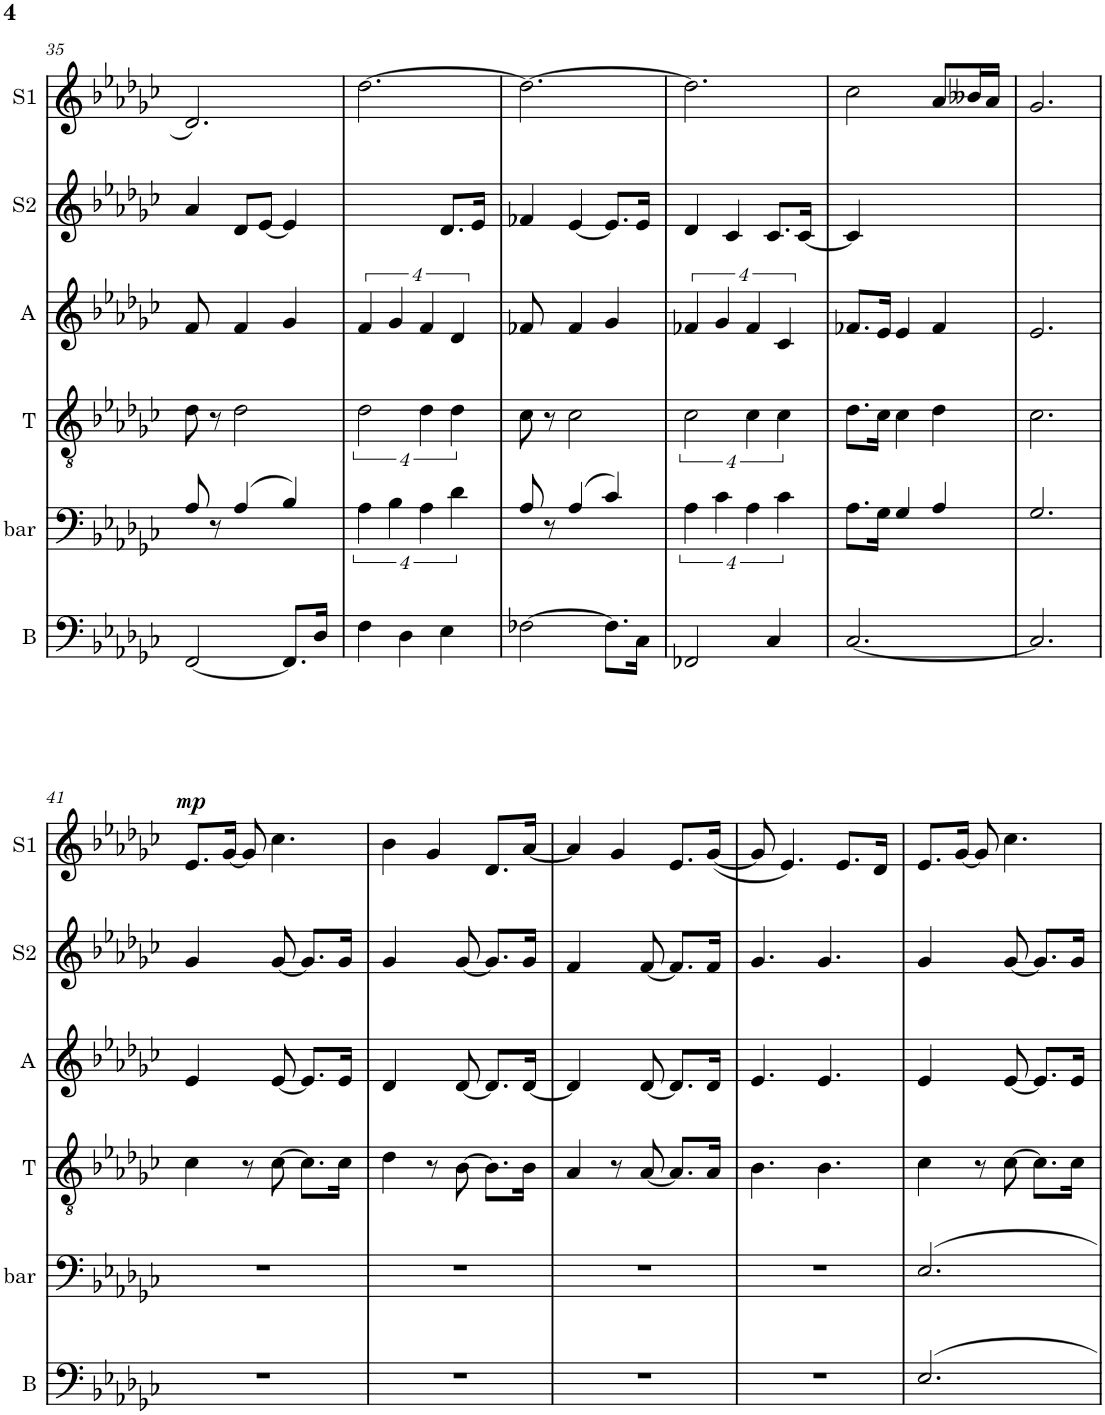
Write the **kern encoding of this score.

**kern	**kern	**kern	**kern	**kern	**kern	**dynam
*part6	*part5	*part4	*part3	*part2	*part1	*part1
*staff6	*staff5	*staff4	*staff3	*staff2	*staff1	*staff1
*I"B	*I"bar	*I"T	*I"A	*I"S2	*I"S1	*
*I'B	*I'bar	*I'T	*I'A	*I'S2	*I'S1	*
!!LO:PB:g=z
*clefF4	*clefF4	*clefGv2	*clefG2	*clefG2	*clefG2	*
*k[b-e-a-d-g-c-]	*k[b-e-a-d-g-c-]	*k[b-e-a-d-g-c-]	*k[b-e-a-d-g-c-]	*k[b-e-a-d-g-c-]	*k[b-e-a-d-g-c-]	*
*M3/4	*M3/4	*M3/4	*M3/4	*M3/4	*M3/4	*
=35	=35	=35	=35	=35	=35	=35
[2FF/	8A-/	8d-\	8f/	4a-/	2.d-/	.
.	8r	8r	8ryy	.	.	.
.	(>4A-/	2d-\	4f/	8d-/L	.	.
.	.	.	.	[<8e-/J	.	.
8.FF/L]	4B-/)	.	4g-/	4e-/]	.	.
16D-/Jk	.	.	.	.	.	.
=36	=36	=36	=36	=36	=36	=36
4F\	16%3A-\	8%3d-\	16%3f/	2ryy	[>2.dd-\	.
.	16%3B-\	.	16%3g-/	.	.	.
4D-\	.	.	.	.	.	.
.	16%3A-\	16%3d-\	16%3f/	.	.	.
4E-\	.	.	.	8.d-/L	.	.
.	16%3d-\	16%3d-\	16%3d-/	.	.	.
.	.	.	.	16e-/Jk	.	.
=37	=37	=37	=37	=37	=37	=37
[2F-X\	8A-/	8c-\	8f-X/	4f-X/	2.dd-\_	.
.	8r	8r	8ryy	.	.	.
.	(>4A-/	2c-\	4f-/	[<4e-/	.	.
8.F-\L]	4c-/)	.	4g-/	8.e-/L]	.	.
16C-\Jk	.	.	.	16e-/Jk	.	.
=38	=38	=38	=38	=38	=38	=38
2FF-X/	16%3A-\	8%3c-\	16%3f-X/	4d-/	2.dd-\]	.
.	16%3c-\	.	16%3g-/	.	.	.
.	.	.	.	4c-/	.	.
.	16%3A-\	16%3c-\	16%3f-/	.	.	.
4C-/	.	.	.	8.c-/L	.	.
.	16%3c-\	16%3c-\	16%3c-/	.	.	.
.	.	.	.	[<16c-/Jk	.	.
=39	=39	=39	=39	=39	=39	=39
[2.C-/	8.A-\L	8.d-\L	8.f-X/L	4c-/]	2cc-\	.
.	16G-\Jk	16c-\Jk	16e-/Jk	.	.	.
.	4G-/	4c-\	4e-/	4ryy	.	.
.	4A-/	4d-\	4f-/	4ryy	8a-/L	.
.	.	.	.	.	16b--X/L	.
.	.	.	.	.	16a-/JJ	.
=40	=40	=40	=40	=40	=40	=40
2.C-/]	2.G-/	2.c-\	2.e-/	2.ryy	2.g-/	.
!!LO:LB:g=z
=41	=41	=41	=41	=41	=41	=41
!	!	!	!	!	!	!LO:DY:a
2.r	2.r	4c-\	4e-/	4g-/	8.e-/L	mp
.	.	.	.	.	[<16g-/Jk	.
.	.	8r	8ryy	8ryy	8g-/]	.
.	.	[>8c-\	[<8e-/	[<8g-/	4.cc-\	.
.	.	8.c-\L]	8.e-/L]	8.g-/L]	.	.
.	.	16c-\Jk	16e-/Jk	16g-/Jk	.	.
=42	=42	=42	=42	=42	=42	=42
2.r	2.r	4d-\	4d-/	4g-/	4b-\	.
.	.	8r	8ryy	8ryy	4g-/	.
.	.	[>8B-\	[<8d-/	[<8g-/	.	.
.	.	8.B-\L]	8.d-/L]	8.g-/L]	8.d-/L	.
.	.	16B-\Jk	[<16d-/Jk	16g-/Jk	[<16a-/Jk	.
=43	=43	=43	=43	=43	=43	=43
2.r	2.r	4A-/	4d-/]	4f/	4a-/]	.
.	.	8r	8ryy	8ryy	4g-/	.
.	.	[<8A-/	[<8d-/	[<8f/	.	.
.	.	8.A-/L]	8.d-/L]	8.f/L]	8.e-/L	.
.	.	16A-/Jk	16d-/Jk	16f/Jk	(<[<16g-/Jk	.
=44	=44	=44	=44	=44	=44	=44
2.r	2.r	4.B-\	4.e-/	4.g-/	8g-/]	.
.	.	.	.	.	4.e-/)	.
.	.	4.B-\	4.e-/	4.g-/	.	.
.	.	.	.	.	8.e-/L	.
.	.	.	.	.	16d-/Jk	.
=45	=45	=45	=45	=45	=45	=45
2.E-/	2.E-/	4c-\	4e-/	4g-/	8.e-/L	.
.	.	.	.	.	[<16g-/Jk	.
.	.	8r	8ryy	8ryy	8g-/]	.
.	.	[>8c-\	[<8e-/	[<8g-/	4.cc-\	.
.	.	8.c-\L]	8.e-/L]	8.g-/L]	.	.
.	.	16c-\Jk	16e-/Jk	16g-/Jk	.	.
=	=	=	=	=	=	=
*-	*-	*-	*-	*-	*-	*-
